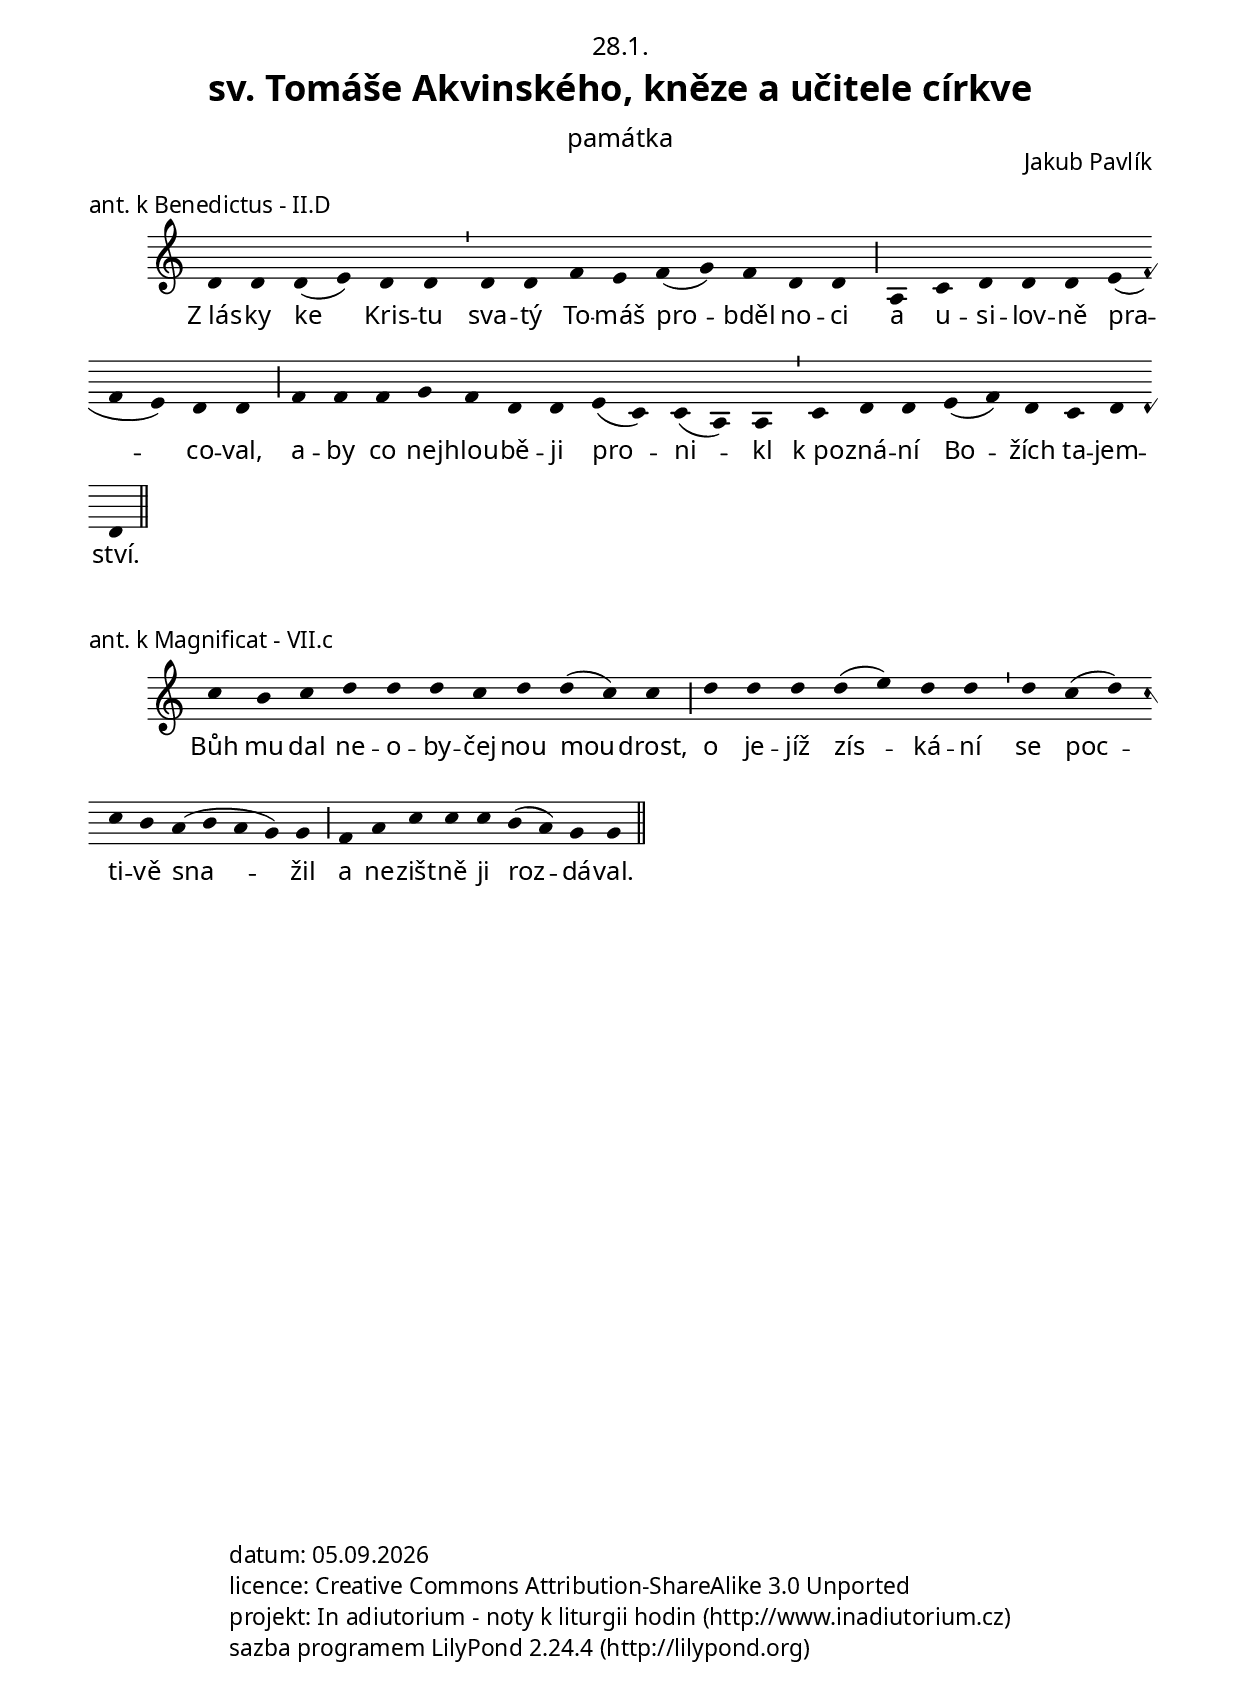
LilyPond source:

\version "2.17.24"

\include "../spolecne.ly"

\header {
  title = \markup\titleSvatek
            "sv. Tomáše Akvinského, kněze a učitele církve"
            památka
            28.1.
  composer = "Jakub Pavlík"
}

\score {
  \relative c' {
    \choralniRezim
    d4 d d( e) d d \barMin
    d d f e f( g) f d d \barMaior
    a c d d d e( f e) d d \barMaior
    f f f g f d d e( c) c( a) a \barMin
    c d d e( f) d c d d \barFinalis
  }
  \addlyrics {
    Z_lás -- ky ke Kris -- tu
    sva -- tý To -- máš pro -- bděl no -- ci
    a u -- si -- lov -- ně pra -- co -- val,
    a -- by co nej -- hlou -- bě -- ji pro -- ni -- kl
    k_po -- zná -- ní Bo -- žích ta -- jem -- ství.
  }
  \header {
    quid = "ant. k Benedictus"
    modus = "II"
    differentia = "D"
    psalmus = ""
    id = "aben"
    piece = \markup {\sestavTitulekBezZalmu}
  }
}

\score {
  \relative c'' {
    \choralniRezim
    c4 b c d d d c d d( c) c \barMaior
    d d d d( e) d d \barMin d c( d) c b a( b a g) g \barMaior
    f a c c c b( a) g g \barFinalis
  }
  \addlyrics {
    Bůh mu dal ne -- o -- by -- čej -- nou mou -- drost,
    o je -- jíž zís -- ká -- ní se poc -- ti -- vě sna -- žil
    a ne -- zišt -- ně ji roz -- dá -- val.
  }
  \header {
    quid = "ant. k Magnificat"
    modus = "VII"
    differentia = "c"
    psalmus = ""
    id = "amag"
    piece = \markup {\sestavTitulekBezZalmu}
  }
}